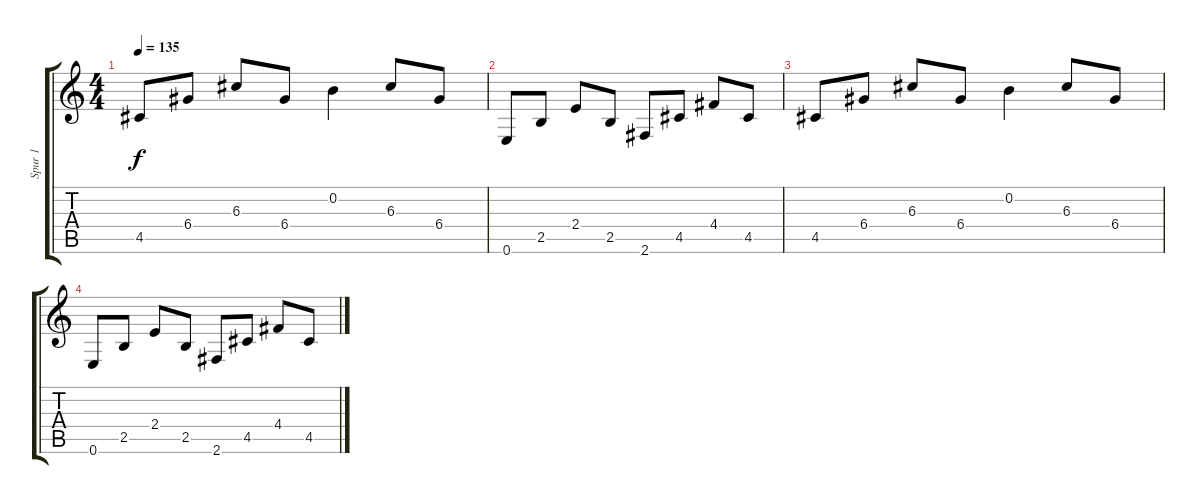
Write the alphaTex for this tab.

\track ("Spur 1" "Spur 1") {instrument electricguitarclean}
\staff {score tabs}
\tuning (E4 B3 G3 D3 A2 E2) {hide}
\ts (4 4)
\tempo 135
\clef g2
\ks c
4.5.8{dy f} 6.4.8 6.3.8 6.4.8 0.2.4 6.3.8 6.4.8 |
0.6.8 2.5.8 2.4.8 2.5.8 2.6.8 4.5.8 4.4.8 4.5.8 |
4.5.8 6.4.8 6.3.8 6.4.8 0.2.4 6.3.8 6.4.8 |
0.6.8 2.5.8 2.4.8 2.5.8 2.6.8 4.5.8 4.4.8 4.5.8
